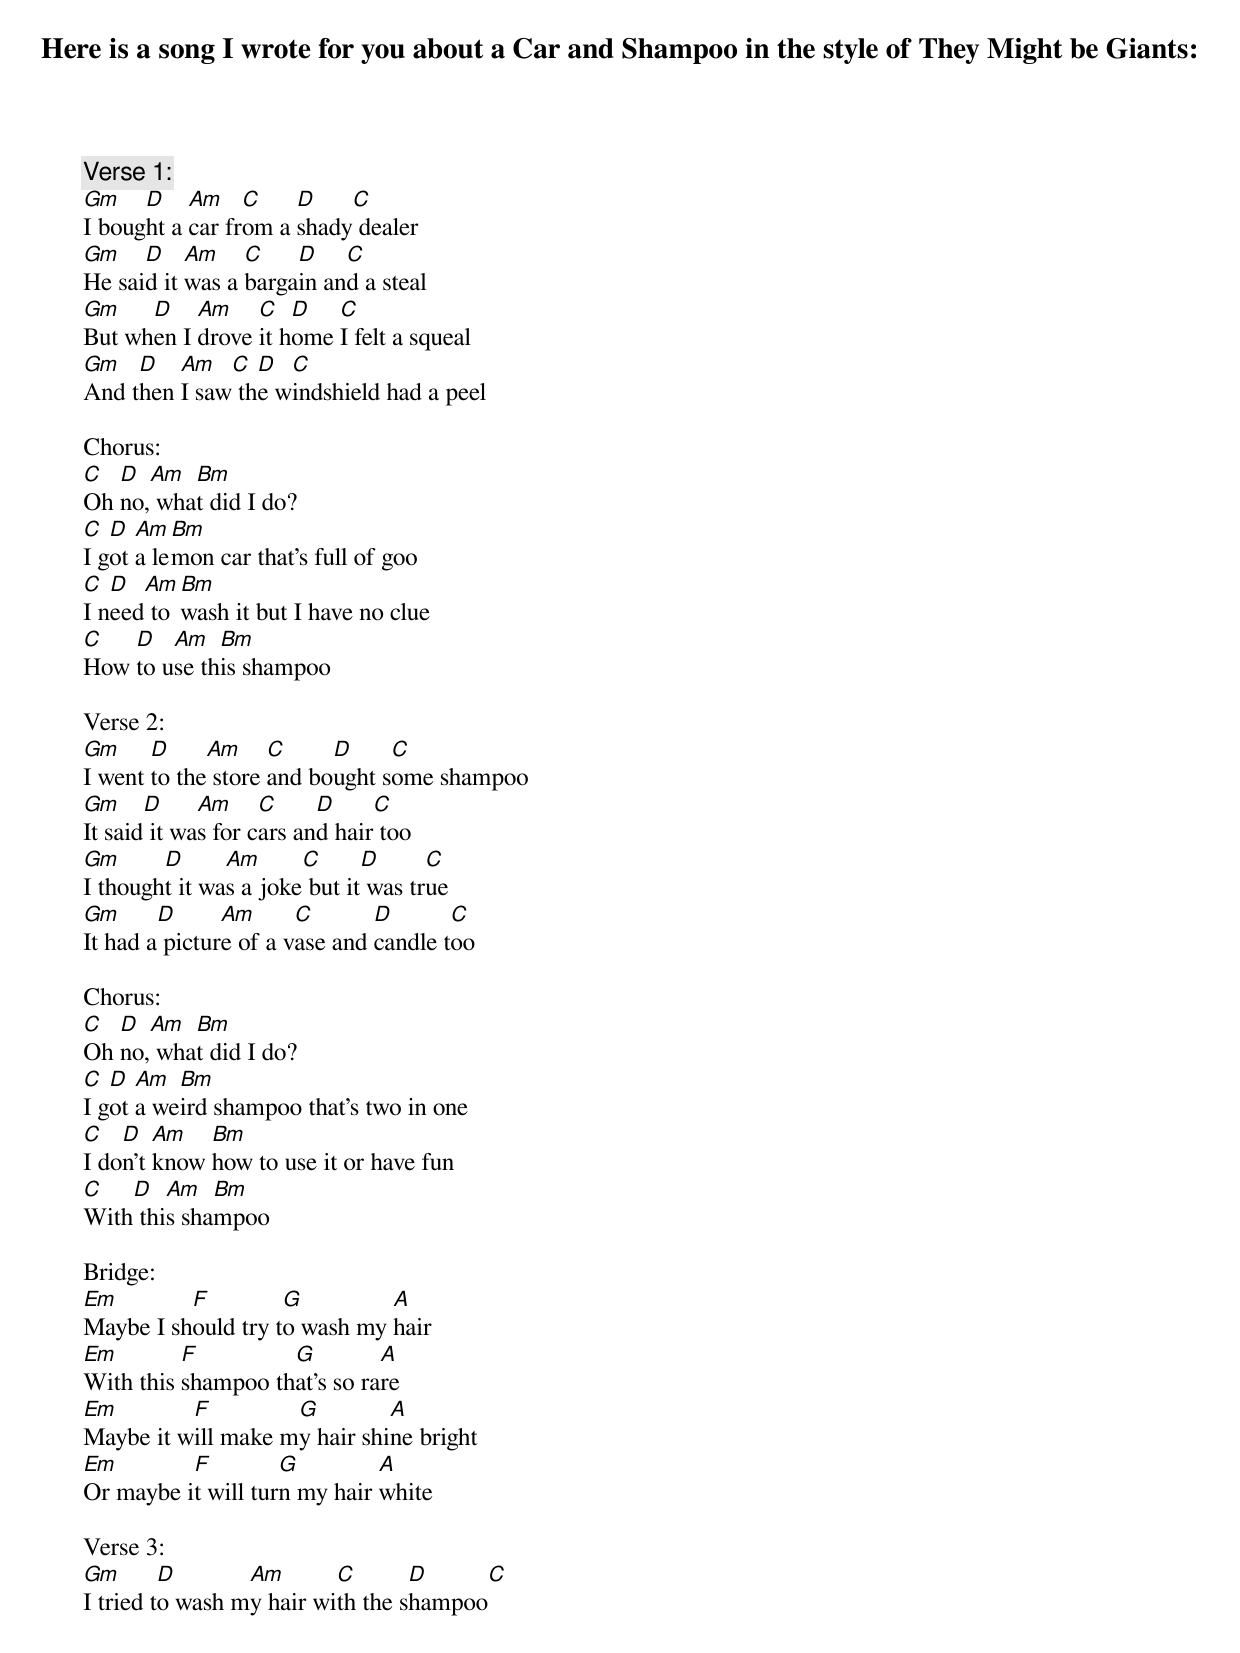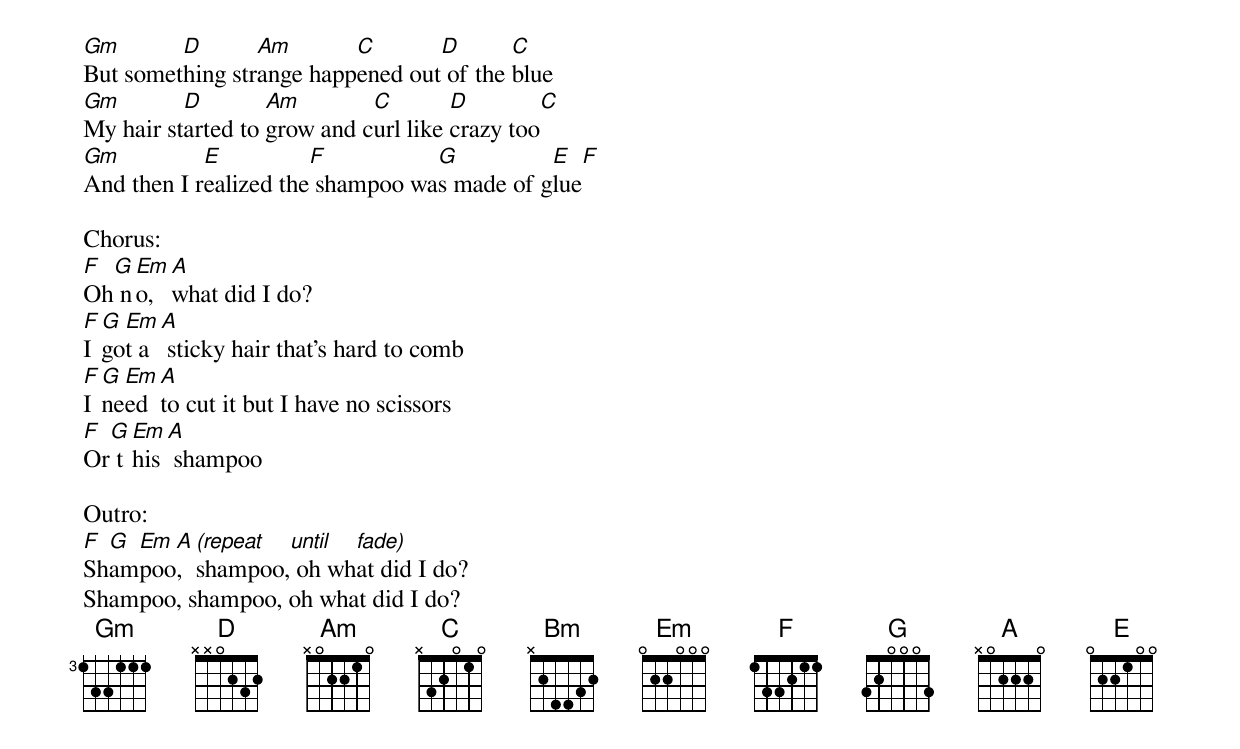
Here is a song I wrote for you about a Car and Shampoo in the style of They Might be Giants:

Verse 1:
Gm    D    Am    C    D    C
I bought a car from a shady dealer
Gm    D    Am    C    D    C
He said it was a bargain and a steal
Gm    D    Am    C   D   C
But when I drove it home I felt a squeal
Gm   D   Am   C  D  C
And then I saw the windshield had a peel

Chorus:
C  D  Am  Bm
Oh no, what did I do?
C  D  Am  Bm
I got a lemon car that's full of goo
C  D  Am  Bm
I need to wash it but I have no clue
C   D   Am   Bm
How to use this shampoo

Verse 2:
Gm     D     Am     C     D     C
I went to the store and bought some shampoo
Gm     D     Am     C     D     C
It said it was for cars and hair too
Gm      D      Am      C      D      C
I thought it was a joke but it was true
Gm      D      Am      C       D       C
It had a picture of a vase and candle too

Chorus:
C  D  Am  Bm
Oh no, what did I do?
C  D  Am  Bm
I got a weird shampoo that's two in one
C   D   Am   Bm
I don't know how to use it or have fun
C   D   Am   Bm
With this shampoo

Bridge:
Em        F         G         A
Maybe I should try to wash my hair
Em        F         G         A
With this shampoo that's so rare
Em        F         G         A
Maybe it will make my hair shine bright
Em        F         G         A
Or maybe it will turn my hair white

Verse 3:
Gm       D       Am       C       D       C
I tried to wash my hair with the shampoo
Gm       D       Am       C       D       C
But something strange happened out of the blue
Gm        D        Am        C        D        C
My hair started to grow and curl like crazy too
Gm          E          F          G          E          F
And then I realized the shampoo was made of glue

Chorus:
F G Em A
Oh no, what did I do?
F G Em A
I got a sticky hair that's hard to comb
F G Em A
I need to cut it but I have no scissors
F G Em A
Or this shampoo

Outro:
F G Em A (repeat until fade)
Shampoo, shampoo, oh what did I do?
Shampoo, shampoo, oh what did I do?
